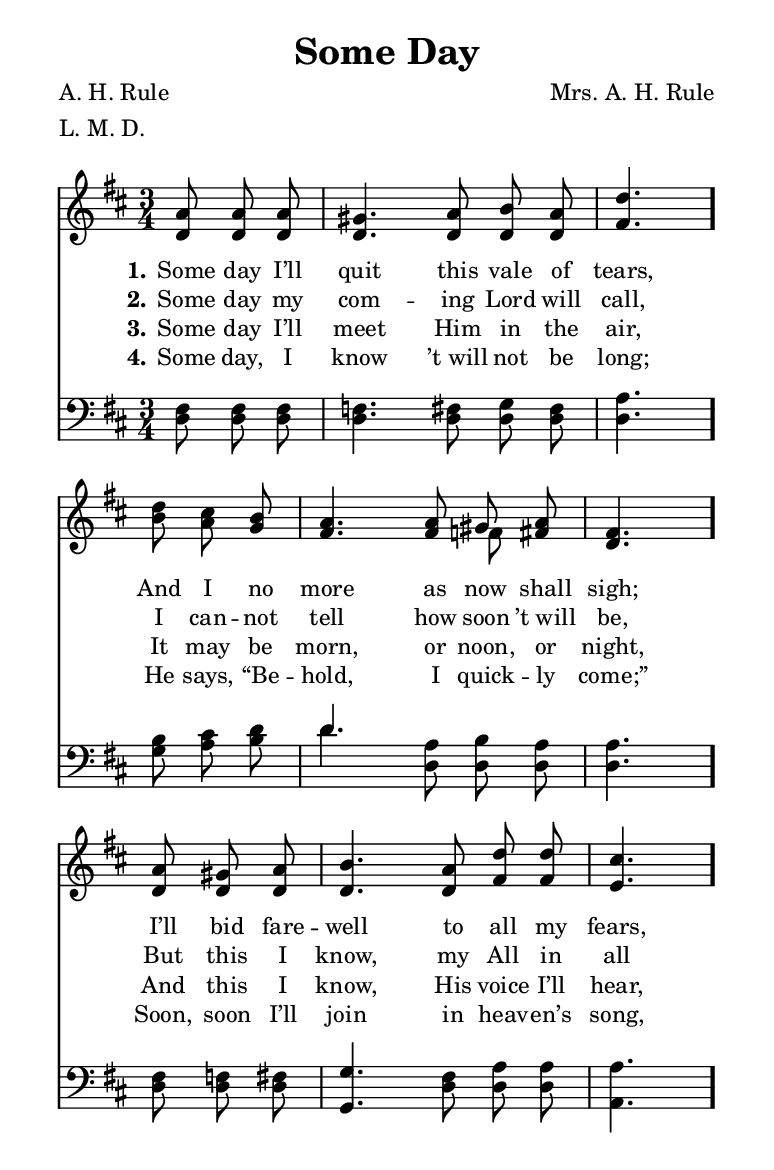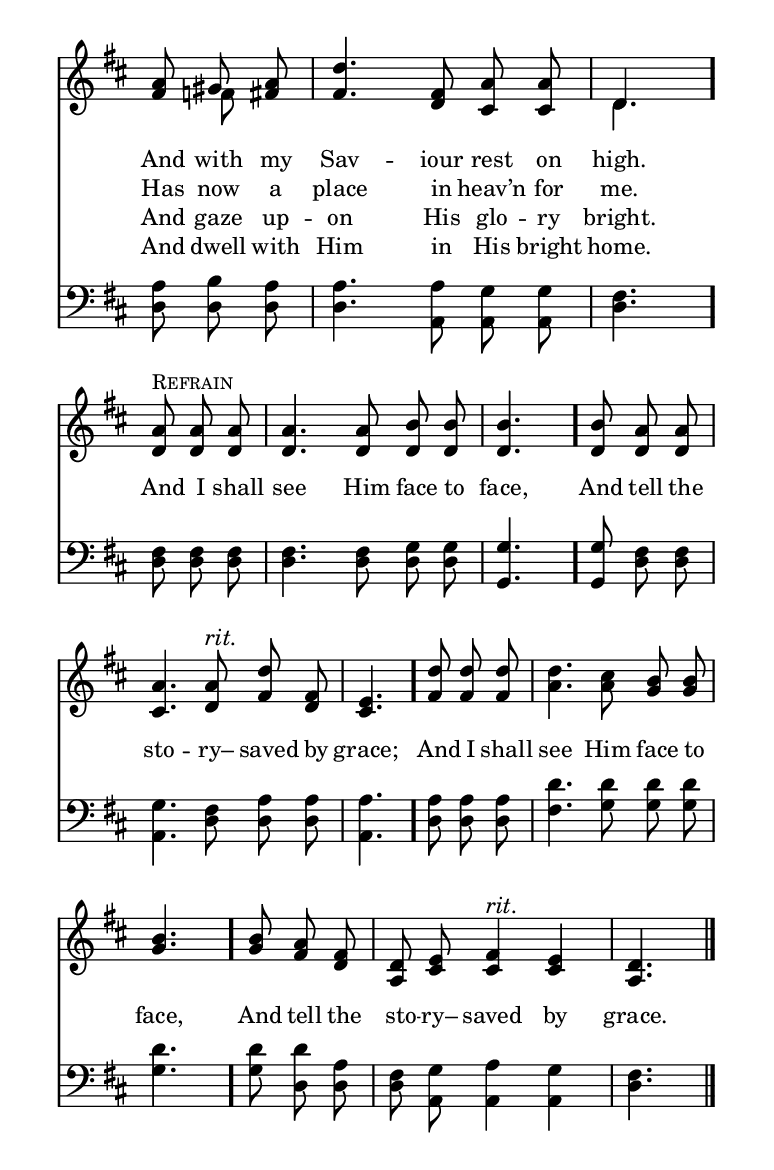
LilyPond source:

\include "common/global.ily"
\paper {
  \include "common/paper.ily"
  ragged-bottom = ##t
}

\header{
  hymnnumber = "256"
  title = "Some Day"
  tunename = ""
  meter = "L. M. D."
  poet = "A. H. Rule"
  composer = "Mrs. A. H. Rule"
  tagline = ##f
}

global = {
  \include "common/overrides.ily"
  \override Staff.TimeSignature.style = #'numbered
  \time 3/4
  \override Score.MetronomeMark.transparent = ##t % hide all fermata changes too
  \tempo 4=70
  \key d \major
  \partial 4.
  \autoBeamOff
}

patternA = { c8 c c | c4. }
patternB = { c8 c c | c c c4 c | c4. }

notesSoprano = {
\global
\relative c'' {

  \changePitch \patternA { a a a | gis a b a | d }
  \changePitch \patternA { d cis b | a a gis a | fis }
  \changePitch \patternA { a gis a | b a d d | cis }
  \changePitch \patternA { a gis a | d fis, a a | d, } \eogbreak

  << s^\markup { \small \caps "Refrain" }
  \changePitch \patternA { a' a a | a a b b | b } >>
  \changePitch \patternA { b a a | a a^\markup{\italic rit.} d fis, | e }
  \changePitch \patternA { d' d d | d cis b b | b }
  \changePitch \patternB { b a fis | d e fis^\markup{\italic rit.} e | d }

  \bar "|."

}
}

notesAlto = {
\global
\relative e' {

  \changePitch \patternA { d d d | d d d d | fis }
  \changePitch \patternA { b a g | fis fis f fis | d }
  \changePitch \patternA { d d d | d d fis fis | e }
  \changePitch \patternA { fis f fis | fis d cis cis | d }

  \changePitch \patternA { d d d | d d d d | d }
  \changePitch \patternA { d d d | cis d fis d | cis }
  \changePitch \patternA { fis fis fis | a a g g | g }
  \changePitch \patternB { g fis d | a cis cis cis | a }

}
}

notesTenor = {
\global
\relative a {

  \changePitch \patternA { fis fis fis | f fis g fis | a }
  \changePitch \patternA { b cis d | d a b a | a }
  \changePitch \patternA { fis f fis | g fis a a | a }
  \changePitch \patternA { a b a | a a g g | fis }

  \changePitch \patternA { fis fis fis | fis fis g g | g }
  \changePitch \patternA { g fis fis | g fis a a | a }
  \changePitch \patternA { a a a | d d d d | d }
  \changePitch \patternB { d d a | fis g a g | fis }

}
}

notesBass = {
\global
\relative f {

  \changePitch \patternA { d d d | d d d d | d }
  \changePitch \patternA { g a b | d d, d d | d }
  \changePitch \patternA { d d d | g, d' d d | a }
  \changePitch \patternA { d d d | d a a a | d }

  \changePitch \patternA { d d d | d d d d | g, }
  \changePitch \patternA { g d' d | a d d d | a }
  \changePitch \patternA { d d d | fis g g g | g }
  \changePitch \patternB { g d d | d a a a | d }

}
}

Refrain = \lyricmode {

And I shall see Him face to face, \bar "."
And tell the sto -- ry– saved by grace; \bar "."
And I shall see Him face to face, \bar "."
And tell the sto -- ry– saved by grace. \bar "."

}

wordsA = \lyricmode {
\set stanza = "1."

Some day I’ll quit this vale of tears, \bar "."
And I no more as now shall sigh; \bar "."
I’ll bid fare -- well to all my fears, \bar "."
And with my Sav -- iour rest on high. \bar "."

}

wordsB = \lyricmode {
\set stanza = "2."

Some day my com -- ing Lord will call,
I can -- not tell how soon ’t_will be,
But this I know, my All in all
Has now a place in heav’n for me.

\Refrain

}

wordsC = \lyricmode {
\set stanza = "3."

Some day I’ll meet Him in the air,
It may be morn, or noon, or night,
And this I know, His voice I’ll hear,
And gaze up -- on His glo -- ry bright.

}

wordsD = \lyricmode {
\set stanza = "4."

Some day, I know ’t_will not be long;
He says, “Be -- hold, I quick -- ly come;”
Soon, soon I’ll join in heav -- en’s song,
And dwell with Him in His bright home.

}

\score {
  \context ChoirStaff <<
    \context Staff = upper <<
      \set Staff.autoBeaming = ##f
      \set ChoirStaff.systemStartDelimiter = #'SystemStartBar
      \set ChoirStaff.printPartCombineTexts = ##f
      \partcombine #'(2 . 9) \notesSoprano \notesAlto
      \context NullVoice = sopranos { \voiceOne << \notesSoprano >> }
      \context NullVoice = altos { \voiceTwo << \notesAlto >> }
      \context Lyrics = one   \lyricsto sopranos \wordsA
      \context Lyrics = two   \lyricsto sopranos \wordsB
      \context Lyrics = three \lyricsto sopranos \wordsC
      \context Lyrics = four  \lyricsto sopranos \wordsD
    >>
    \context Staff = men <<
      \set Staff.autoBeaming = ##f
      \clef bass
      \set ChoirStaff.printPartCombineTexts = ##f
      \partcombine #'(2 . 9) \notesTenor \notesBass
      \context NullVoice = tenors { \voiceOne << \notesTenor >> }
      \context NullVoice = basses { \voiceTwo << \notesBass >> }
    >>
  >>
  \layout {
    \include "common/layout.ily"
  }
  \midi{
    \include "common/midi.ily"
  }
}

\version "2.19.49"  % necessary for upgrading to future LilyPond versions.

% vi:set et ts=2 sw=2 ai nocindent syntax=lilypond:
